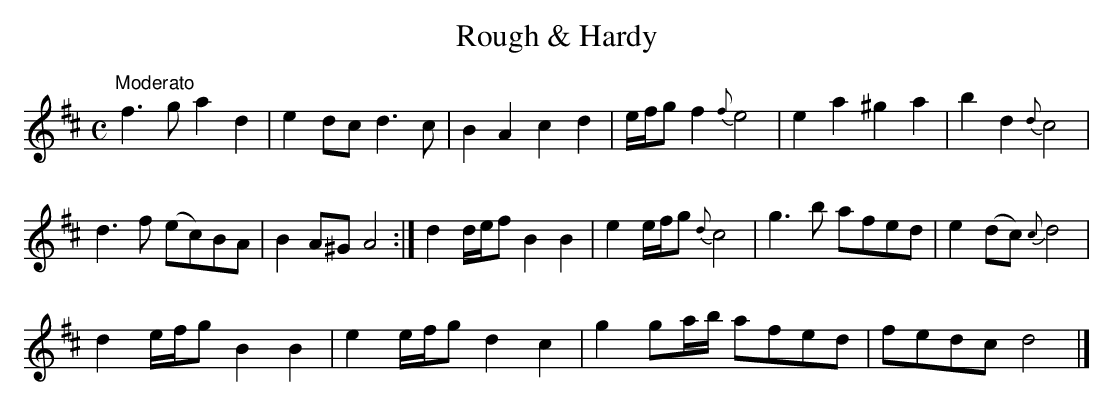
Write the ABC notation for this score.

X:1
T:Rough & Hardy
M:C
K:D major
"Moderato"f3g a2d2| e2dc d3c| \
B2A2 c2d2| e/f/gf2 {f}e4|\
e2a2 ^g2a2| b2d2 {d}c4|
d3f (ec)BA| B2A^G A4:| \
d2d/e/f B2B2| e2e/f/g {d}c4| \
g3b afed| e2(dc) {c}d4|
d2e/f/g B2B2| e2e/f/g d2c2|\
g2ga/b/ afed| fedc d4|]
